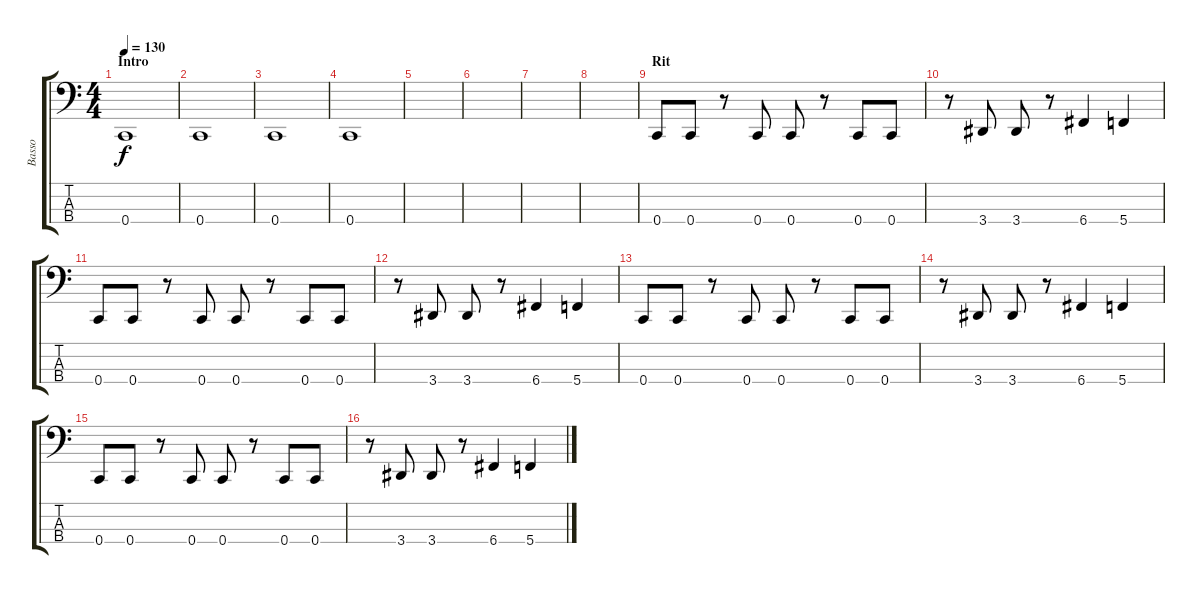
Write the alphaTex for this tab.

\track ("Basso" "Basso") {instrument electricbassfinger}
\staff {score tabs}
\tuning (Eb2 Bb1 F1 C1) {hide}
\ts (4 4)
\section ("" "Intro")
\tempo 130
\clef f4
\ks c
0.4.1{dy f instrument electricbassfinger} |
0.4.1 |
0.4.1 |
0.4.1 |
|
|
|
|
\section ("" "Rit")
0.4.8 0.4.8 r.8 0.4.8 0.4.8 r.8 0.4.8 0.4.8 |
r.8 3.4.8 3.4.8 r.8 6.4.4 5.4.4 |
0.4.8 0.4.8 r.8 0.4.8 0.4.8 r.8 0.4.8 0.4.8 |
r.8 3.4.8 3.4.8 r.8 6.4.4 5.4.4 |
0.4.8 0.4.8 r.8 0.4.8 0.4.8 r.8 0.4.8 0.4.8 |
r.8 3.4.8 3.4.8 r.8 6.4.4 5.4.4 |
0.4.8 0.4.8 r.8 0.4.8 0.4.8 r.8 0.4.8 0.4.8 |
r.8 3.4.8 3.4.8 r.8 6.4.4 5.4.4
